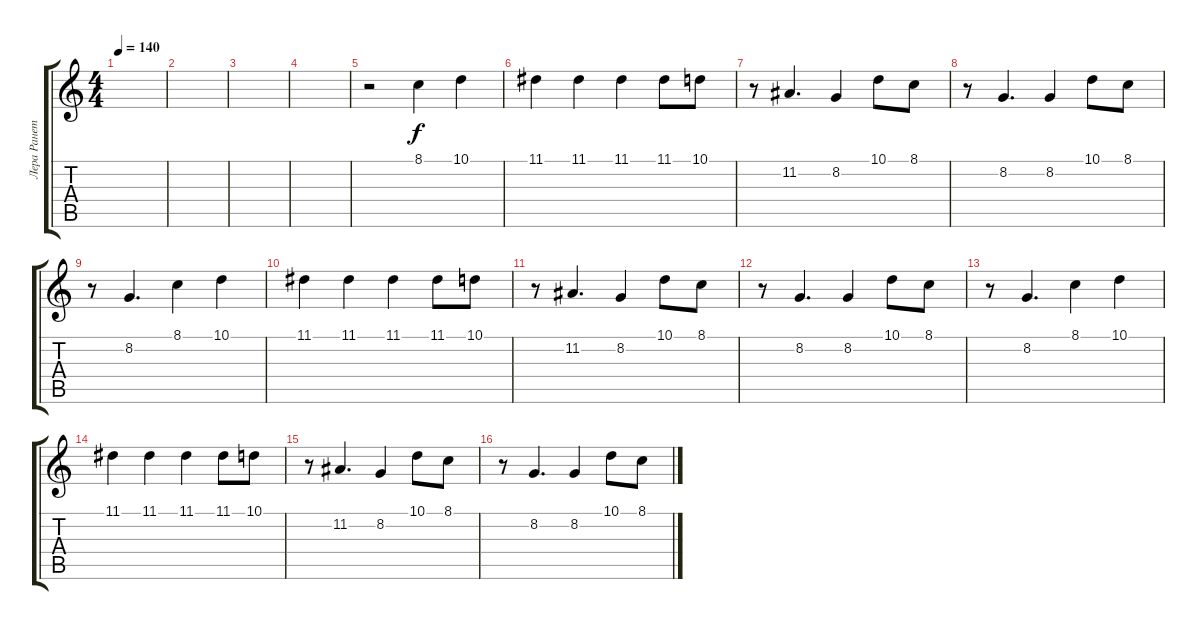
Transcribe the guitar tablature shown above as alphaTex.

\track ("Лера Ранетка" "Лера Ранет") {instrument fx5brightness}
\staff {score tabs}
\tuning (E4 B3 G3 D3 A2 E2) {hide}
\ts (4 4)
\tempo 140
\clef g2
\ks c
|
|
|
|
r.2 8.1.4 10.1.4 |
11.1.4 11.1.4 11.1.4 11.1.8 10.1.8 |
r.8 11.2.4{d} 8.2.4 10.1.8 8.1.8 |
r.8 8.2.4{d} 8.2.4 10.1.8 8.1.8 |
r.8 8.2.4{d} 8.1.4 10.1.4 |
11.1.4 11.1.4 11.1.4 11.1.8 10.1.8 |
r.8 11.2.4{d} 8.2.4 10.1.8 8.1.8 |
r.8 8.2.4{d} 8.2.4 10.1.8 8.1.8 |
r.8 8.2.4{d} 8.1.4 10.1.4 |
11.1.4 11.1.4 11.1.4 11.1.8 10.1.8 |
r.8 11.2.4{d} 8.2.4 10.1.8 8.1.8 |
r.8 8.2.4{d} 8.2.4 10.1.8 8.1.8
